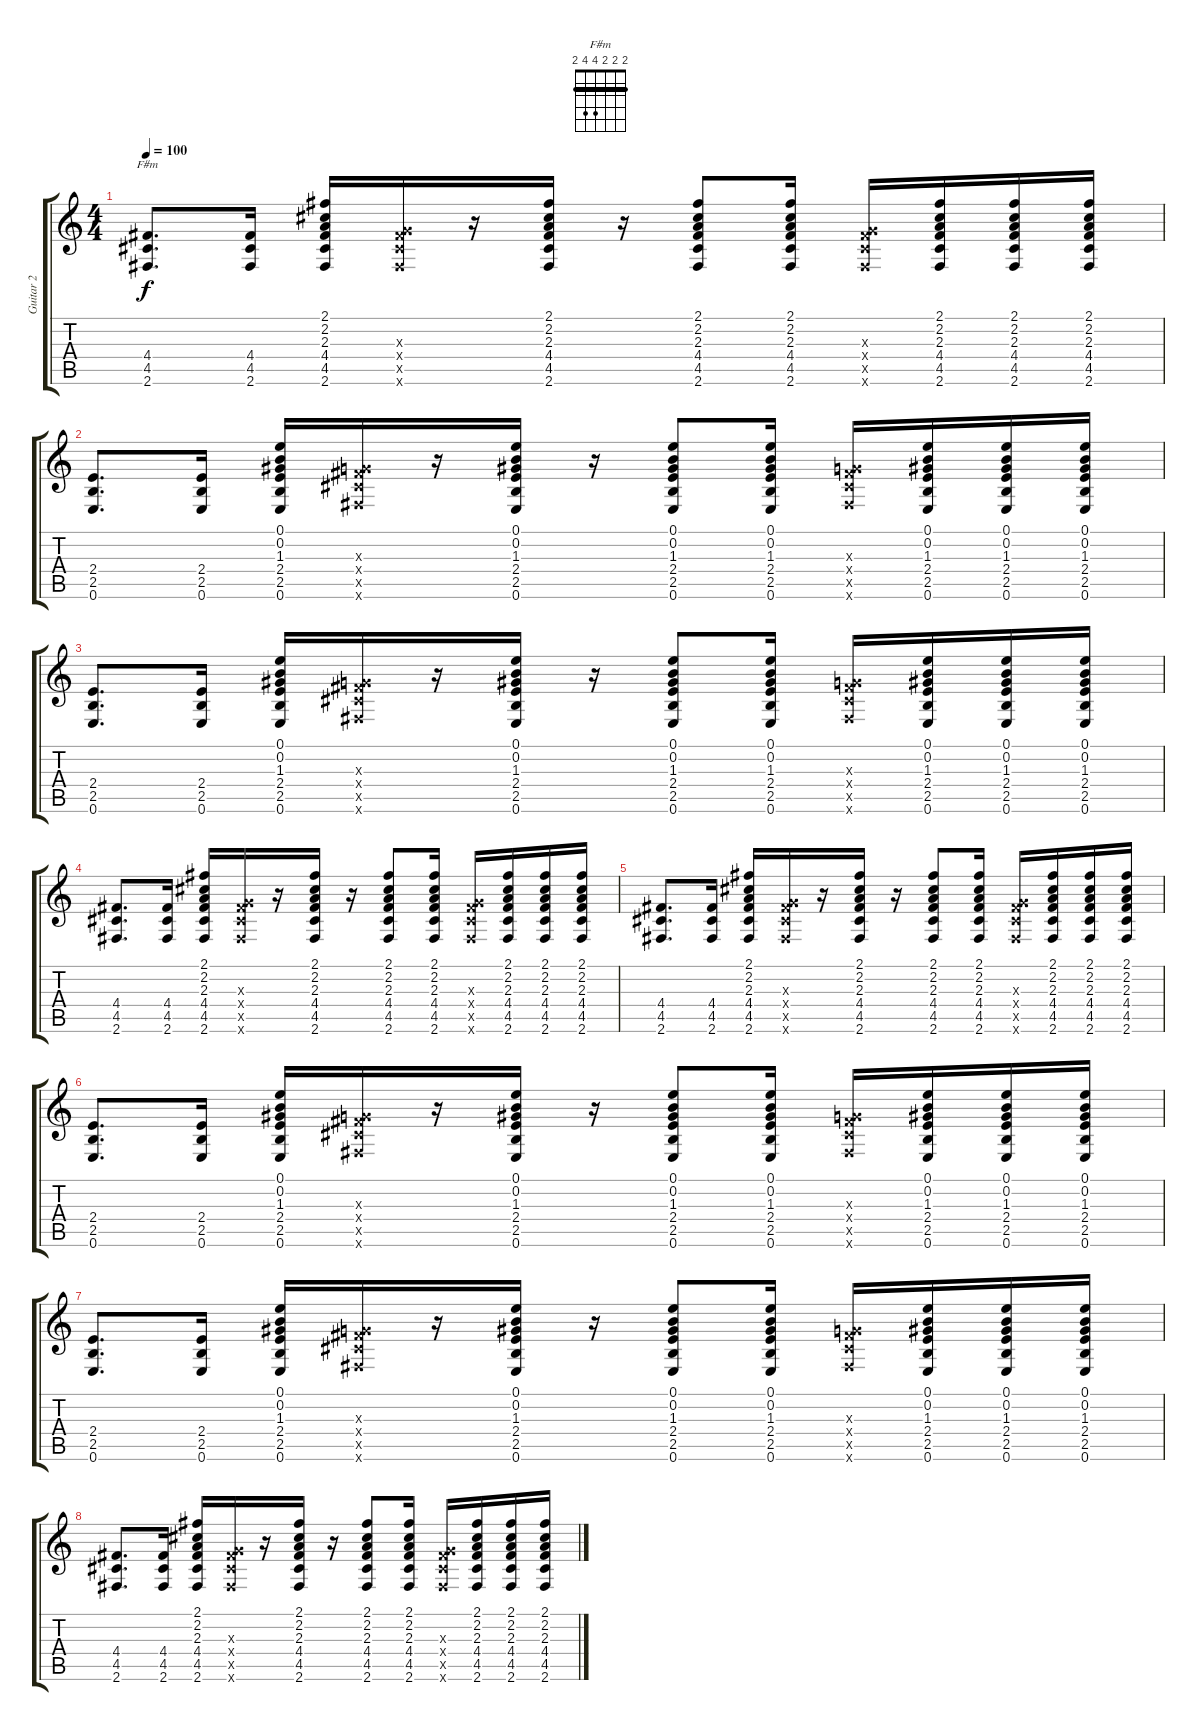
\track ("Guitar 2" "Guitar 2") {instrument acousticguitarsteel}
\staff {score tabs}
\tuning (E4 B3 G3 D3 A2 E2) {hide}
\chord ("F#m" 2 2 2 4 4 2) {barre 2}
\ts (4 4)
\tempo 100
\clef g2
\ks c
(4.4 4.5 2.6).8{d ch "F#m" dy f} (4.4 4.5 2.6).16 (2.1 2.2 2.3 4.4 4.5 2.6).16 (0.3{x} 4.4{x} 4.5{x} 2.6{x}).16 r.16 (2.1 2.2 2.3 4.4 4.5 2.6).16 r.16 (2.1 2.2 2.3 4.4 4.5 2.6).8 (2.1 2.2 2.3 4.4 4.5 2.6).16 (0.3{x} 4.4{x} 4.5{x} 2.6{x}).16 (2.1 2.2 2.3 4.4 4.5 2.6).16 (2.1 2.2 2.3 4.4 4.5 2.6).16 (2.1 2.2 2.3 4.4 4.5 2.6).16 |
(2.4 2.5 0.6).8{d} (2.4 2.5 0.6).16 (0.1 0.2 1.3 2.4 2.5 0.6).16 (0.3{x} 4.4{x} 4.5{x} 2.6{x}).16 r.16 (0.1 0.2 1.3 2.4 2.5 0.6).16 r.16 (0.1 0.2 1.3 2.4 2.5 0.6).8 (0.1 0.2 1.3 2.4 2.5 0.6).16 (0.3{x} 4.4{x} 4.5{x} 2.6{x}).16 (0.1 0.2 1.3 2.4 2.5 0.6).16 (0.1 0.2 1.3 2.4 2.5 0.6).16 (0.1 0.2 1.3 2.4 2.5 0.6).16 |
(2.4 2.5 0.6).8{d} (2.4 2.5 0.6).16 (0.1 0.2 1.3 2.4 2.5 0.6).16 (0.3{x} 4.4{x} 4.5{x} 2.6{x}).16 r.16 (0.1 0.2 1.3 2.4 2.5 0.6).16 r.16 (0.1 0.2 1.3 2.4 2.5 0.6).8 (0.1 0.2 1.3 2.4 2.5 0.6).16 (0.3{x} 4.4{x} 4.5{x} 2.6{x}).16 (0.1 0.2 1.3 2.4 2.5 0.6).16 (0.1 0.2 1.3 2.4 2.5 0.6).16 (0.1 0.2 1.3 2.4 2.5 0.6).16 |
(4.4 4.5 2.6).8{d} (4.4 4.5 2.6).16 (2.1 2.2 2.3 4.4 4.5 2.6).16 (0.3{x} 4.4{x} 4.5{x} 2.6{x}).16 r.16 (2.1 2.2 2.3 4.4 4.5 2.6).16 r.16 (2.1 2.2 2.3 4.4 4.5 2.6).8 (2.1 2.2 2.3 4.4 4.5 2.6).16 (0.3{x} 4.4{x} 4.5{x} 2.6{x}).16 (2.1 2.2 2.3 4.4 4.5 2.6).16 (2.1 2.2 2.3 4.4 4.5 2.6).16 (2.1 2.2 2.3 4.4 4.5 2.6).16 |
(4.4 4.5 2.6).8{d} (4.4 4.5 2.6).16 (2.1 2.2 2.3 4.4 4.5 2.6).16 (0.3{x} 4.4{x} 4.5{x} 2.6{x}).16 r.16 (2.1 2.2 2.3 4.4 4.5 2.6).16 r.16 (2.1 2.2 2.3 4.4 4.5 2.6).8 (2.1 2.2 2.3 4.4 4.5 2.6).16 (0.3{x} 4.4{x} 4.5{x} 2.6{x}).16 (2.1 2.2 2.3 4.4 4.5 2.6).16 (2.1 2.2 2.3 4.4 4.5 2.6).16 (2.1 2.2 2.3 4.4 4.5 2.6).16 |
(2.4 2.5 0.6).8{d} (2.4 2.5 0.6).16 (0.1 0.2 1.3 2.4 2.5 0.6).16 (0.3{x} 4.4{x} 4.5{x} 2.6{x}).16 r.16 (0.1 0.2 1.3 2.4 2.5 0.6).16 r.16 (0.1 0.2 1.3 2.4 2.5 0.6).8 (0.1 0.2 1.3 2.4 2.5 0.6).16 (0.3{x} 4.4{x} 4.5{x} 2.6{x}).16 (0.1 0.2 1.3 2.4 2.5 0.6).16 (0.1 0.2 1.3 2.4 2.5 0.6).16 (0.1 0.2 1.3 2.4 2.5 0.6).16 |
(2.4 2.5 0.6).8{d} (2.4 2.5 0.6).16 (0.1 0.2 1.3 2.4 2.5 0.6).16 (0.3{x} 4.4{x} 4.5{x} 2.6{x}).16 r.16 (0.1 0.2 1.3 2.4 2.5 0.6).16 r.16 (0.1 0.2 1.3 2.4 2.5 0.6).8 (0.1 0.2 1.3 2.4 2.5 0.6).16 (0.3{x} 4.4{x} 4.5{x} 2.6{x}).16 (0.1 0.2 1.3 2.4 2.5 0.6).16 (0.1 0.2 1.3 2.4 2.5 0.6).16 (0.1 0.2 1.3 2.4 2.5 0.6).16 |
(4.4 4.5 2.6).8{d} (4.4 4.5 2.6).16 (2.1 2.2 2.3 4.4 4.5 2.6).16 (0.3{x} 4.4{x} 4.5{x} 2.6{x}).16 r.16 (2.1 2.2 2.3 4.4 4.5 2.6).16 r.16 (2.1 2.2 2.3 4.4 4.5 2.6).8 (2.1 2.2 2.3 4.4 4.5 2.6).16 (0.3{x} 4.4{x} 4.5{x} 2.6{x}).16 (2.1 2.2 2.3 4.4 4.5 2.6).16 (2.1 2.2 2.3 4.4 4.5 2.6).16 (2.1 2.2 2.3 4.4 4.5 2.6).16
